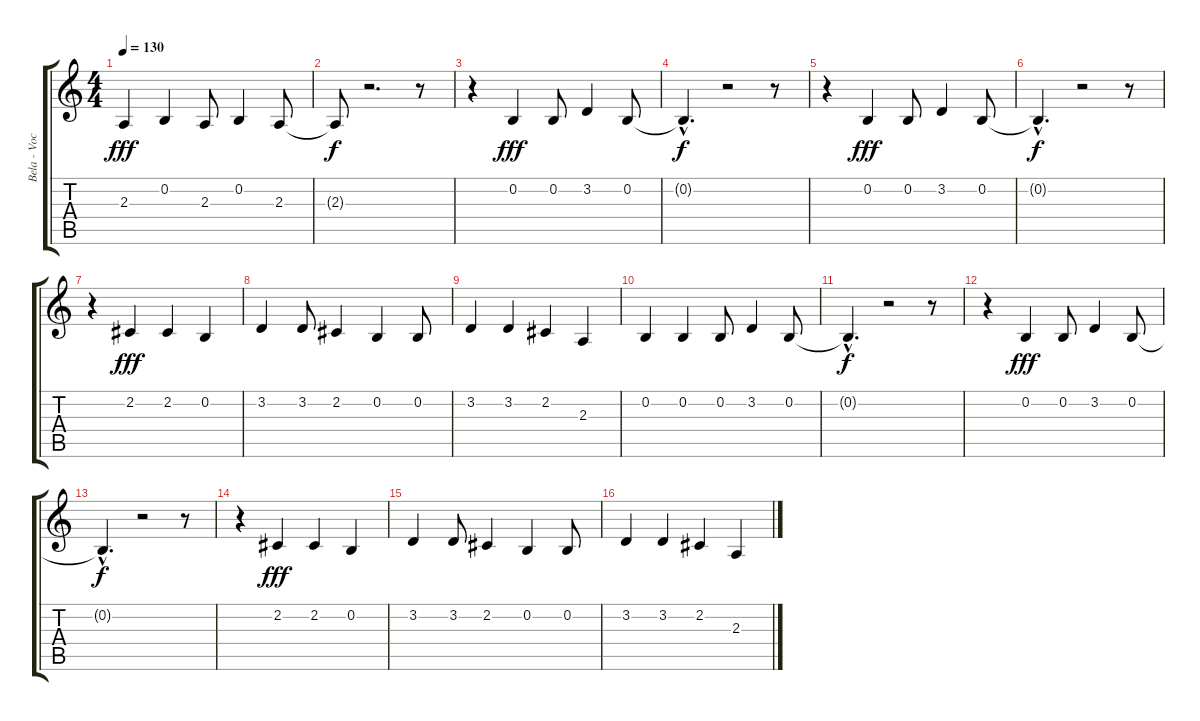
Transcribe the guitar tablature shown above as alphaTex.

\track ("Bela - Vocals" "Bela - Voc") {instrument tenorsax}
\staff {score tabs}
\tuning (E4 B3 G3 D3 A2 E2) {hide}
\ts (4 4)
\tempo 130
\clef g2
\ks c
2.3.4{dy fff} 0.2.4 2.3.8 0.2.4 2.3.8 |
2.3{t}.8{dy f} r.2{d} r.8 |
r.4 0.2.4{dy fff} 0.2.8 3.2.4 0.2.8 |
0.2{hac t}.4{d dy f} r.2 r.8 |
r.4 0.2.4{dy fff} 0.2.8 3.2.4 0.2.8 |
0.2{hac t}.4{d dy f} r.2 r.8 |
r.4 2.2.4{dy fff} 2.2.4 0.2.4 |
3.2.4 3.2.8 2.2.4 0.2.4 0.2.8 |
3.2.4 3.2.4 2.2.4 2.3.4 |
0.2.4 0.2.4 0.2.8 3.2.4 0.2.8 |
0.2{hac t}.4{d dy f} r.2 r.8 |
r.4 0.2.4{dy fff} 0.2.8 3.2.4 0.2.8 |
0.2{hac t}.4{d dy f} r.2 r.8 |
r.4 2.2.4{dy fff} 2.2.4 0.2.4 |
3.2.4 3.2.8 2.2.4 0.2.4 0.2.8 |
3.2.4 3.2.4 2.2.4 2.3.4
